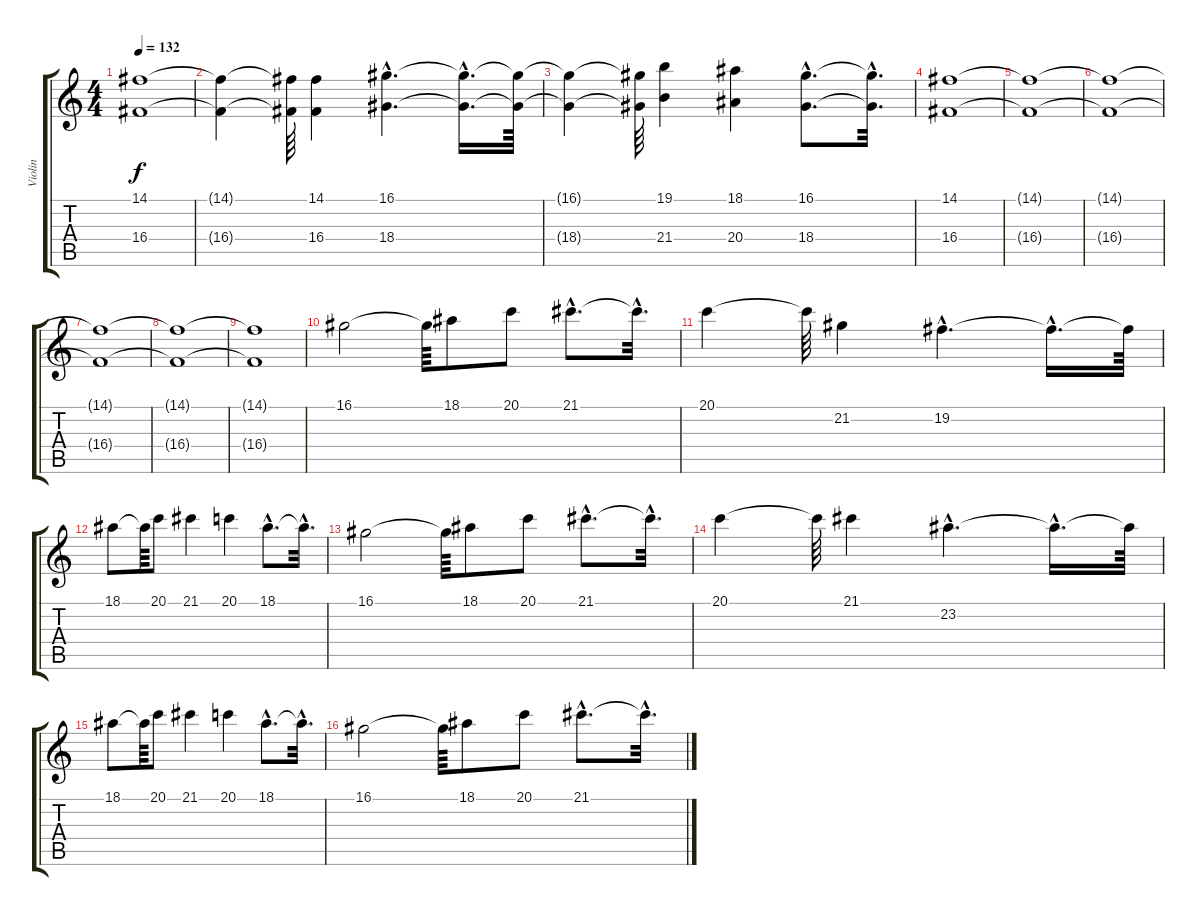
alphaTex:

\track ("Violin" "Violin") {instrument violin}
\staff {score tabs}
\tuning (E4 B3 G3 D3 A2 E2) {hide}
\ts (4 4)
\tempo 132
\clef g2
\ks c
(14.1 16.4).1{dy f} |
(14.1{t} 16.4{t}).4 (14.1{t} 16.4{t}).64 (14.1 16.4).4 (16.1{hac} 18.4{hac}).4{d} (16.1{hac t} 18.4{hac t}).16{d} (16.1{t} 18.4{t}).64 |
(16.1{t} 18.4{t}).4 (16.1{t} 18.4{t}).64 (19.1 21.4).4 (18.1 20.4).4 (16.1{hac} 18.4{hac}).8{d} (16.1{hac t} 18.4{hac t}).32{d} |
(14.1 16.4).1 |
(14.1{t} 16.4{t}).1 |
(14.1{t} 16.4{t}).1 |
(14.1{t} 16.4{t}).1 |
(14.1{t} 16.4{t}).1 |
(14.1{t} 16.4{t}).1 |
16.1.2 16.1{t}.64 18.1.8 20.1.8 21.1{hac}.8{d} 21.1{hac t}.32{d} |
20.1.4 20.1{t}.64 21.2.4 19.2{hac}.4{d} 19.2{hac t}.16{d} 19.2{t}.64 |
18.1.8 18.1{t}.64 20.1.8 21.1.4 20.1.4 18.1{hac}.8{d} 18.1{hac t}.32{d} |
16.1.2 16.1{t}.64 18.1.8 20.1.8 21.1{hac}.8{d} 21.1{hac t}.32{d} |
20.1.4 20.1{t}.64 21.1.4 23.2{hac}.4{d} 23.2{hac t}.16{d} 23.2{t}.64 |
18.1.8 18.1{t}.64 20.1.8 21.1.4 20.1.4 18.1{hac}.8{d} 18.1{hac t}.32{d} |
16.1.2 16.1{t}.64 18.1.8 20.1.8 21.1{hac}.8{d} 21.1{hac t}.32{d}
